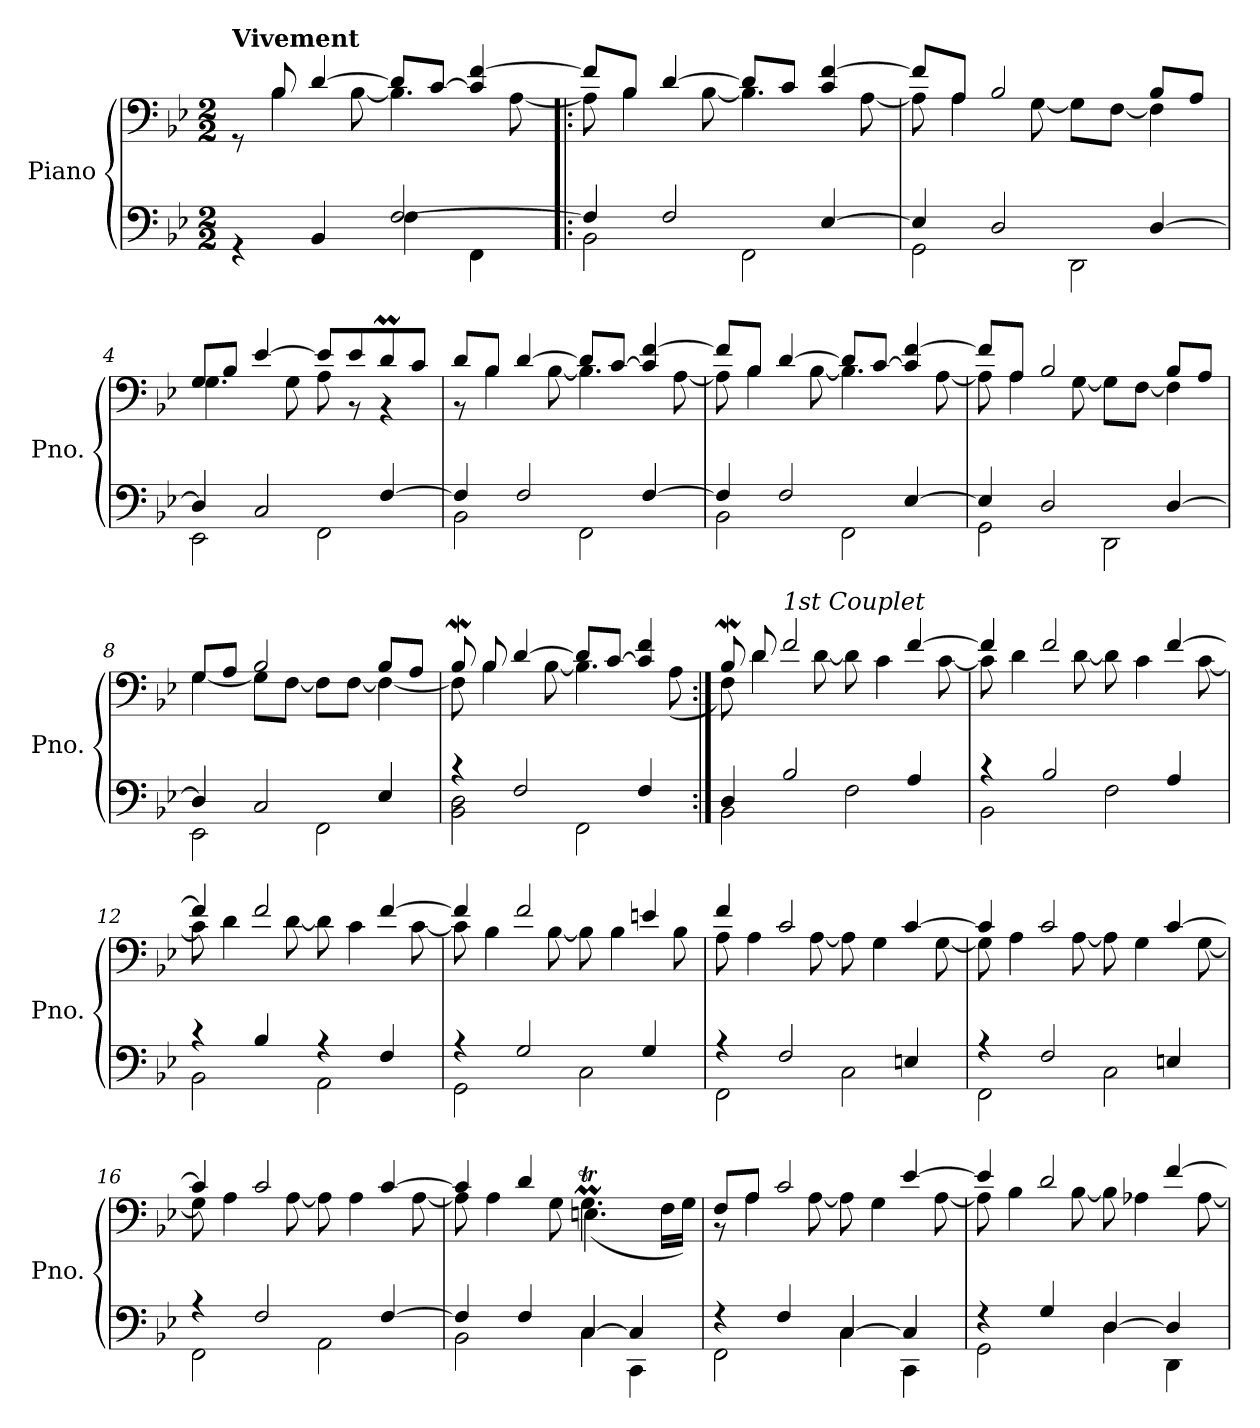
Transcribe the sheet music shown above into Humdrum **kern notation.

**kern	**kern
*part1	*part1
*staff2	*staff1
*I"Piano	*
*I'Pno.	*
*clefF4	*clefF4
*k[b-e-]	*k[b-e-]
*M2/2	*M2/2
=1	=1
*^	*^
!	!	!LO:TX:a:B:t=Vivement	!
4rGG	2ryy	8rGG	8ryy
.	.	8B-/	4B-\
4BB-/	.	[4d/	.
.	.	.	[8B-\
[2F/	4F\	8d/L]	4.B-\]
.	.	[8c/J	.
.	4FF\	4c/] [4f/	.
.	.	.	[8A\
=2!|:	=2!|:	=2!|:	=2!|:
4F/]	2BB-\	8f/L]	8A\]
.	.	8B-/J	4B-\
2F/	.	[4d/	.
.	.	.	[8B-\
.	2FF\	8d/L]	4.B-\]
.	.	8c/J	.
[4E-/	.	4c/ [4f/	.
.	.	.	[8A\
=3	=3	=3	=3
4E-/]	2GG\	8f/L]	8A\]
.	.	8A/J	4A\
2D/	.	2B-/	.
.	.	.	[8G\
.	2DD\	.	8G\L]
.	.	.	[8F\J
[4D/	.	8B-/L	4F\]
.	.	8A/J	.
=4	=4	=4	=4
4D/]	2EE-\	8G/L	4.G\
.	.	8B-/J	.
2C/	.	[4e-/	.
.	.	.	8G\
.	2FF\	8e-/L]	8A\
.	.	8e-/	8r
[4F/	.	8dm/	4r
.	.	8c/J	.
!!LO:LB:g=z	!!
=5	=5	=5	=5
4F/]	2BB-\	8d/L	8r
.	.	8B-/J	4B-\
2F/	.	[4d/	.
.	.	.	[8B-\
.	2FF\	8d/L]	4.B-\]
.	.	[8c/J	.
[4F/	.	4c/] [4f/	.
.	.	.	[8A\
=6	=6	=6	=6
4F/]	2BB-\	8f/L]	8A\]
.	.	8B-/J	4B-\
2F/	.	[4d/	.
.	.	.	[8B-\
.	2FF\	8d/L]	4.B-\]
.	.	[8c/J	.
[4E-/	.	4c/] [4f/	.
.	.	.	[8A\
=7	=7	=7	=7
4E-/]	2GG\	8f/L]	8A\]
.	.	8A/J	4A\
2D/	.	2B-/	.
.	.	.	[8G\
.	2DD\	.	8G\L]
.	.	.	[8F\J
[4D/	.	8B-/L	4F\]
.	.	8A/J	.
=8	=8	=8	=8
4D/]	2EE-\	8G/L	[4G\
.	.	8A/J	.
2C/	.	2B-/	8G\L]
.	.	.	[8F\J
.	2FF\	.	8F\L]
.	.	.	[8F\J
4E-/	.	8B-/L	4F\_
.	.	8A/J	.
=9	=9	=9	=9
4r	2BB-\ 2D\	8B-w/	8F\]
.	.	8B-/	4B-\
2F/	.	[4d/	.
.	.	.	[8B-\
.	2FF\	8d/L]	4.B-\]
.	.	[8c/J	.
4F/	.	4c/] 4f/	.
.	.	.	(8A\
!!LO:LB:g=z	!!
=10:|!	=10:|!	=10:|!	=10:|!
4D/	2BB-\	8B-w/	8F\)
.	.	8d/	4d\
!	!	!LO:TX:a:i:t=1st Couplet	!
2B-/	.	2f/	.
.	.	.	[8d\
.	2F\	.	8d\]
.	.	.	4c\
4A/	.	[4f/	.
.	.	.	[8c\
=11	=11	=11	=11
4r	2BB-\	4f/]	8c\]
.	.	.	4d\
2B-/	.	2f/	.
.	.	.	[8d\
.	2F\	.	8d\]
.	.	.	4c\
4A/	.	[4f/	.
.	.	.	[8c\
=12	=12	=12	=12
4r	2BB-\	4f/]	8c\]
.	.	.	4d\
4B-/	.	2f/	.
.	.	.	[8d\
4r	2AA\	.	8d\]
.	.	.	4c\
4F/	.	[4f/	.
.	.	.	[8c\
=13	=13	=13	=13
4r	2GG\	4f/]	8c\]
.	.	.	4B-\
2G/	.	2f/	.
.	.	.	[8B-\
.	2C\	.	8B-\]
.	.	.	4B-\
4G/	.	4en/	.
.	.	.	8B-\
=14	=14	=14	=14
4r	2FF\	4f/	8A\
.	.	.	4A\
2F/	.	2c/	.
.	.	.	[8A\
.	2C\	.	8A\]
.	.	.	4G\
4En/	.	[4c/	.
.	.	.	[8G\
!!LO:LB:g=z	!!
=15	=15	=15	=15
4r	2FF\	4c/]	8G\]
.	.	.	4A\
2F/	.	2c/	.
.	.	.	[8A\
.	2C\	.	8A\]
.	.	.	4G\
4En/	.	[4c/	.
.	.	.	[8G\
=16	=16	=16	=16
4r	2FF\	4c/]	8G\]
.	.	.	4A\
2F/	.	2c/	.
.	.	.	[8A\
.	2AA\	.	8A\]
.	.	.	4A\
[4F/	.	[4c/	.
.	.	.	[8A\
=17	=17	=17	=17
4F/]	2BB-\	4c/]	8A\]
.	.	.	4A\
4F/	.	4d/	.
.	.	.	8G\
[4C/	4C\	4.GTM\	(4.En\
4C/]	4CC\	.	.
.	.	8ryy	16F\LL
.	.	.	16G\JJ)
=18	=18	=18	=18
4r	2FF\	8F/L	8r
.	.	8A/J	4A\
4F/	.	2c/	.
.	.	.	[8A\
[4C/	4C\	.	8A\]
.	.	.	4G\
4C/]	4CC\	[4e-/	.
.	.	.	[8A\
=19	=19	=19	=19
4r	2GG\	4e-/]	8A\]
.	.	.	4B-\
4G/	.	2d/	.
.	.	.	[8B-\
[4D/	4D\	.	8B-\]
.	.	.	4A-X\
4D/]	4DD\	[4f/	.
.	.	.	[8A-\
*v	*v	*	*
*	*v	*v
=	=
*-	*-
